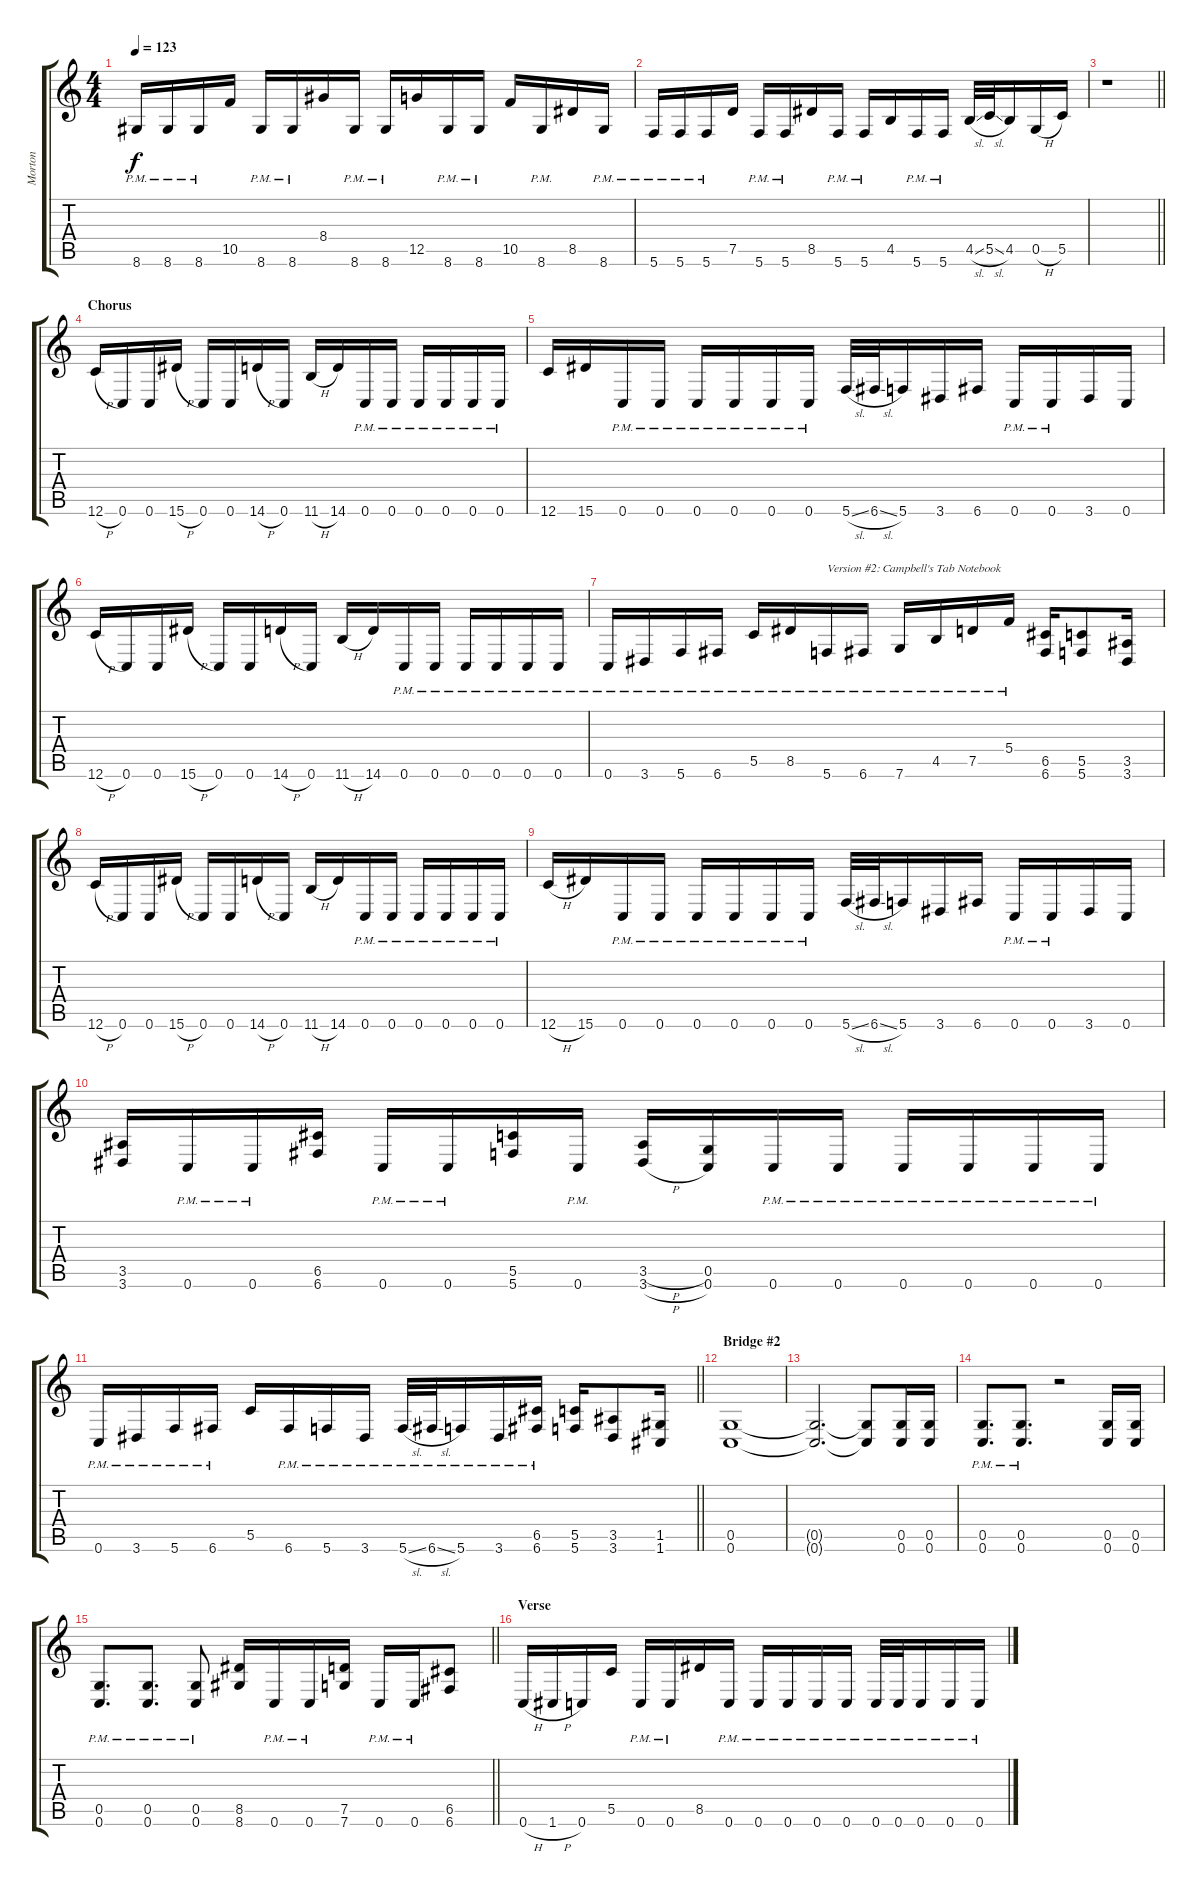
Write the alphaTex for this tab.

\track ("Morton" "Morton") {instrument distortionguitar}
\staff {score tabs}
\tuning (D4 A3 F3 C3 G2 C2) {hide}
\ts (4 4)
\tempo 123
\clef g2
\ks c
8.6{pm}.16{dy f} 8.6{pm}.16 8.6{pm}.16 10.5.16 8.6{pm}.16 8.6{pm}.16 8.4.16 8.6{pm}.16 8.6{pm}.16 12.5.16 8.6{pm}.16 8.6{pm}.16 10.5.16 8.6{pm}.16 8.5.16 8.6{pm}.16 |
5.6{pm}.16 5.6{pm}.16 5.6{pm}.16 7.5.16 5.6{pm}.16 5.6{pm}.16 8.5.16 5.6{pm}.16 5.6{pm}.16 4.5.16 5.6{pm}.16 5.6{pm}.16 4.5{sl}.32 5.5{sl}.32 4.5.16 0.5{h}.16 5.5.16 |
\barLineRight lightlight
r.1 |
\section ("" "Chorus")
12.6{h}.16 0.6.16 0.6.16 15.6{h}.16 0.6.16 0.6.16 14.6{h}.16 0.6.16 11.6{h}.16 14.6.16 0.6{pm}.16 0.6{pm}.16 0.6{pm}.16 0.6{pm}.16 0.6{pm}.16 0.6{pm}.16 |
12.6.16 15.6.16 0.6{pm}.16 0.6{pm}.16 0.6{pm}.16 0.6{pm}.16 0.6{pm}.16 0.6{pm}.16 5.6{sl}.32 6.6{sl}.32 5.6.16 3.6.16 6.6.16 0.6{pm}.16 0.6{pm}.16 3.6.16 0.6.16 |
12.6{h}.16 0.6.16 0.6.16 15.6{h}.16 0.6.16 0.6.16 14.6{h}.16 0.6.16 11.6{h}.16 14.6.16 0.6{pm}.16 0.6{pm}.16 0.6{pm}.16 0.6{pm}.16 0.6{pm}.16 0.6{pm}.16 |
0.6{pm}.16 3.6{pm}.16 5.6{pm}.16 6.6{pm}.16 5.5{pm}.16 8.5{pm}.16 5.6{pm}.16{txt "Version #2: Campbell's Tab Notebook"} 6.6{pm}.16 7.6{pm}.16 4.5{pm}.16 7.5{pm}.16 5.4{pm}.16 (6.5 6.6).16 (5.5 5.6).8 (3.5 3.6).16 |
12.6{h}.16 0.6.16 0.6.16 15.6{h}.16 0.6.16 0.6.16 14.6{h}.16 0.6.16 11.6{h}.16 14.6.16 0.6{pm}.16 0.6{pm}.16 0.6{pm}.16 0.6{pm}.16 0.6{pm}.16 0.6{pm}.16 |
12.6{h}.16 15.6.16 0.6{pm}.16 0.6{pm}.16 0.6{pm}.16 0.6{pm}.16 0.6{pm}.16 0.6{pm}.16 5.6{sl}.32 6.6{sl}.32 5.6.16 3.6.16 6.6.16 0.6{pm}.16 0.6{pm}.16 3.6.16 0.6.16 |
(3.5 3.6).16 0.6{pm}.16 0.6{pm}.16 (6.5 6.6).16 0.6{pm}.16 0.6{pm}.16 (5.5 5.6).16 0.6{pm}.16 (3.5{h} 3.6{h}).16 (0.5 0.6).16 0.6{pm}.16 0.6{pm}.16 0.6{pm}.16 0.6{pm}.16 0.6{pm}.16 0.6{pm}.16 |
\barLineRight lightlight
0.6{pm}.16 3.6{pm}.16 5.6{pm}.16 6.6{pm}.16 5.5.16 6.6{pm}.16 5.6{pm}.16 3.6{pm}.16 5.6{sl pm}.32 6.6{sl pm}.32 5.6{pm}.16 3.6{pm}.16 (6.5 6.6{pm}).16 (5.5 5.6).16 (3.5 3.6).8 (1.5 1.6).16 |
\section ("" "Bridge #2")
(0.5 0.6).1 |
(0.5{t} 0.6{t}).2{d} (0.5{t} 0.6{t}).8 (0.5 0.6).16 (0.5 0.6).16 |
(0.5{pm} 0.6{pm}).8{d} (0.5{pm} 0.6{pm}).8{d} r.2 (0.5 0.6).16 (0.5 0.6).16 |
\barLineRight lightlight
(0.5{pm} 0.6{pm}).8{d} (0.5{pm} 0.6{pm}).8{d} (0.5{pm} 0.6{pm}).8 (8.5 8.6).16 0.6{pm}.16 0.6{pm}.16 (7.5 7.6).16 0.6{pm}.16 0.6{pm}.16 (6.5 6.6).8 |
\section ("" "Verse")
0.6{h}.16 1.6{h}.16 0.6.16 5.5.16 0.6{pm}.16 0.6{pm}.16 8.5.16 0.6{pm}.16 0.6{pm}.16 0.6{pm}.16 0.6{pm}.16 0.6{pm}.16 0.6{pm}.32 0.6{pm}.32 0.6{pm}.16 0.6{pm}.16 0.6{pm}.16
